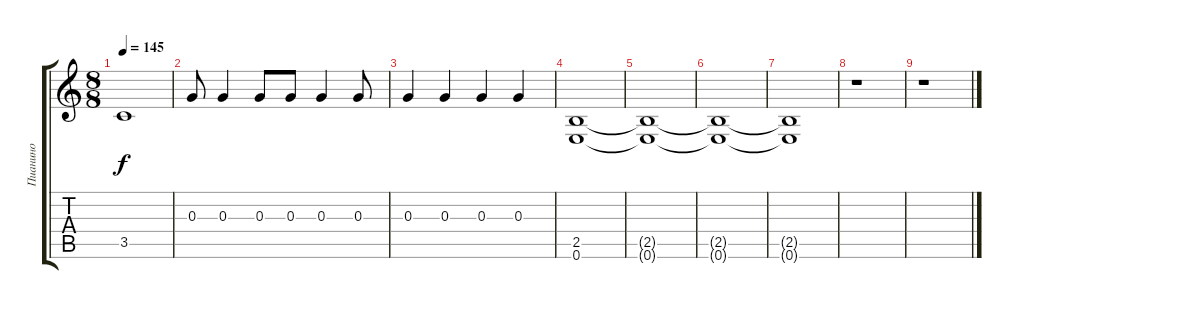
\track ("Пианино" "Пианино") {instrument distortionguitar}
\staff {score tabs}
\tuning (E4 B3 G3 D3 A2 E2) {hide}
\ts (8 8)
\tempo 145
\clef g2
\ks c
3.5.1{dy f} |
0.3.8 0.3.4 0.3.8 0.3.8 0.3.4 0.3.8 |
0.3.4 0.3.4 0.3.4 0.3.4 |
(2.5 0.6).1 |
(2.5{t} 0.6{t}).1 |
(2.5{t} 0.6{t}).1 |
(2.5{t} 0.6{t}).1 |
r.1 |
r.1
